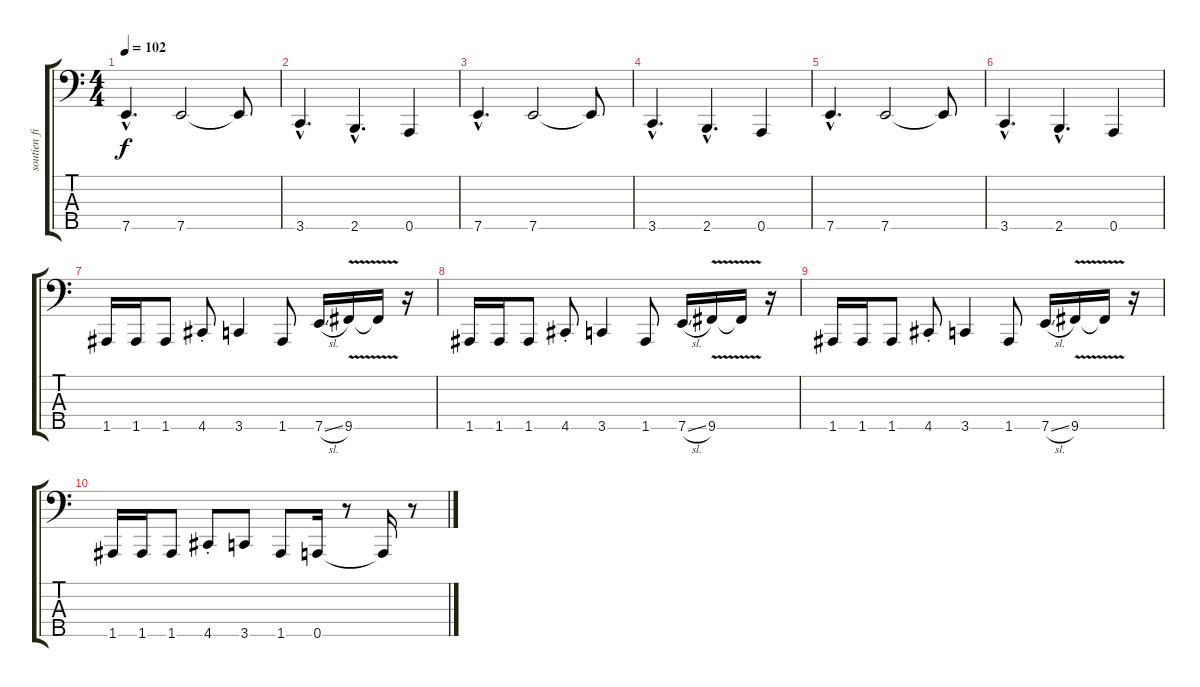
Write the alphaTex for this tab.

\track ("soutien fiedly" "soutien fi") {instrument electricbassfinger}
\staff {score tabs}
\tuning (F2 C2 G1 D1 A0) {hide}
\ts (4 4)
\tempo 102
\clef f4
\ks c
7.5{hac}.4{d dy f} 7.5.2 7.5{t}.8 |
3.5{hac}.4{d} 2.5{hac}.4{d} 0.5.4 |
7.5{hac}.4{d} 7.5.2 7.5{t}.8 |
3.5{hac}.4{d} 2.5{hac}.4{d} 0.5.4 |
7.5{hac}.4{d} 7.5.2 7.5{t}.8 |
3.5{hac}.4{d} 2.5{hac}.4{d} 0.5.4 |
1.5.16 1.5.16 1.5.8 4.5{st}.8 3.5.4 1.5.8 7.5{sl}.16 9.5{v}.16 9.5{t}.16 r.16 |
1.5.16 1.5.16 1.5.8 4.5{st}.8 3.5.4 1.5.8 7.5{sl}.16 9.5{v}.16 9.5{t}.16 r.16 |
1.5.16 1.5.16 1.5.8 4.5{st}.8 3.5.4 1.5.8 7.5{sl}.16 9.5{v}.16 9.5{t}.16 r.16 |
1.5.16 1.5.16 1.5.8 4.5{st}.8 3.5.8 1.5.8 0.5.16 r.8 0.5{t}.16 r.8
